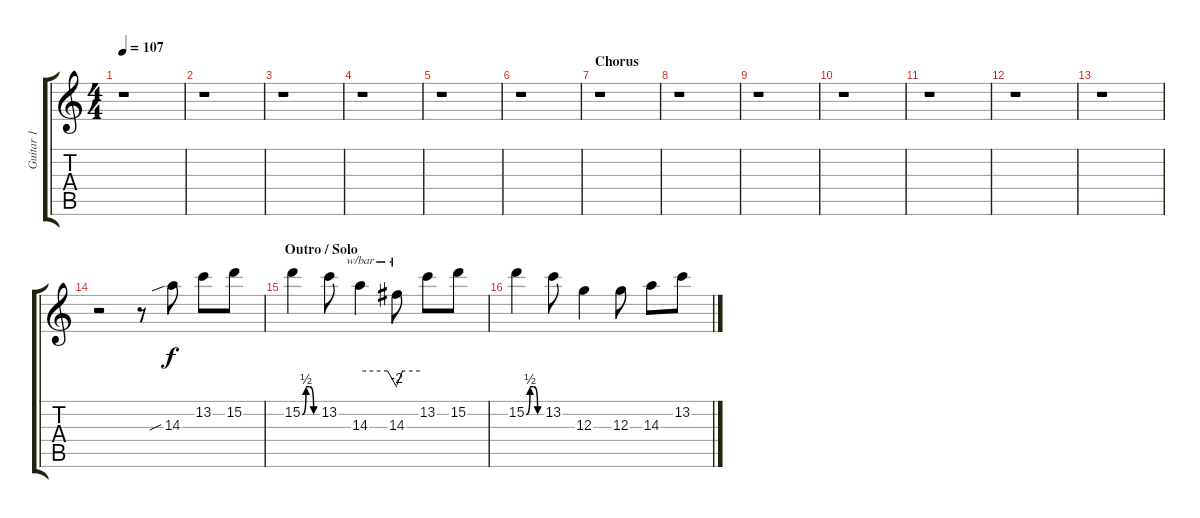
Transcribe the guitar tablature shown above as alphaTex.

\track ("Guitar 1" "Guitar 1") {instrument overdrivenguitar}
\staff {score tabs}
\tuning (E4 B3 G3 D3 A2 E2) {hide}
\ts (4 4)
\tempo 107
\clef g2
\ks c
r.1{dy f} |
r.1 |
r.1 |
r.1 |
r.1 |
r.1 |
\section ("" "Chorus")
r.1 |
r.1 |
r.1 |
r.1 |
r.1 |
r.1 |
r.1 |
r.2 r.8 14.3{sib}.8 13.2.8 15.2.8 |
\section ("" "Outro / Solo")
15.2{be (custom 0 0 15 2 30 2 45 0 60 0)}.4 13.2.8 14.3.4{tbe (custom default 0 0 45 0 60 -8)} 14.3.8{tbe (custom default 0 -6 15 0 60 0)} 13.2.8 15.2.8 |
15.2{be (custom 0 0 15 2 30 2 45 0 60 0)}.4 13.2.8 12.3.4 12.3.8 14.3.8 13.2.8
